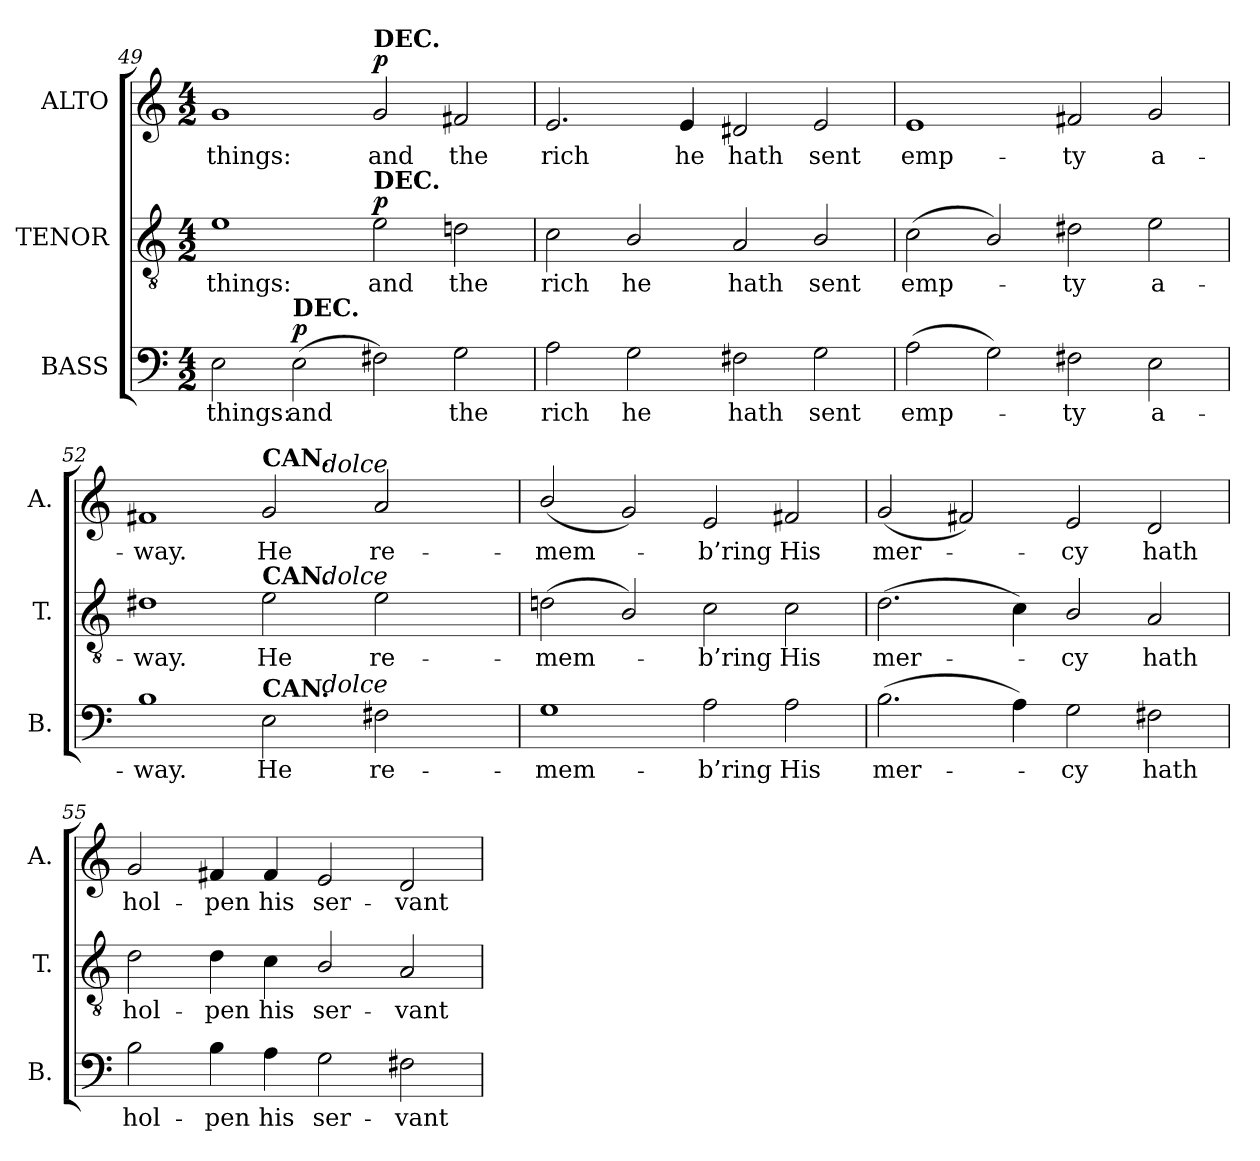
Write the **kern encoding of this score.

**kern	**text	**dynam	**kern	**text	**dynam	**kern	**text	**dynam
*part3	*part3	*part3	*part2	*part2	*part2	*part1	*part1	*part1
*staff3	*staff3	*staff3	*staff2	*staff2	*staff2	*staff1	*staff1	*staff1
*I"BASS	*	*	*I"TENOR	*	*	*I"ALTO	*	*
*I'B.	*	*	*I'T.	*	*	*I'A.	*	*
!!LO:PB:g=z
*clefF4	*	*	*clefGv2	*	*	*clefG2	*	*
*	*	*	*ITrd7c12	*	*	*	*	*
*k[]	*	*	*k[]	*	*	*k[]	*	*
*C:	*	*	*C:	*	*	*C:	*	*
*M4/2	*	*	*M4/2	*	*	*M4/2	*	*
=49	=49	=49	=49	=49	=49	=49	=49	=49
!	!LO:LY:b:color=#000000	!	!	!	!	!	!	!
!	!	!	!	!LO:LY:b:color=#000000	!	!	!	!
!	!	!	!	!	!	!	!LO:LY:b:color=#000000	!
2Ei\	things:	.	1Ei	things:	.	1gi	things:	.
!LO:TX:a:B:t=DEC.	!	!	!	!	!	!	!	!
!	!LO:LY:b:color=#000000	!	!	!	!	!	!	!
(2Ei\	and	p	.	.	.	.	.	.
!	!	!	!	!LO:LY:b:color=#000000	!	!	!	!
!	!	!	!	!	!	!LO:TX:a:B:t=DEC.	!	!
!	!	!	!LO:TX:a:B:t=DEC.	!	!	!	!	!
!	!	!	!	!	!	!	!LO:LY:b:color=#000000	!
2F#i\)	.	.	2Ei\	and	p	2gi/	and	p
!	!LO:LY:b:color=#000000	!	!	!	!	!	!	!
!	!	!	!	!LO:LY:b:color=#000000	!	!	!	!
!	!	!	!	!	!	!	!LO:LY:b:color=#000000	!
2Gi\	the	.	2Dni\	the	.	2f#i/	the	.
=50	=50	=50	=50	=50	=50	=50	=50	=50
!	!LO:LY:b:color=#000000	!	!	!	!	!	!	!
!	!	!	!	!LO:LY:b:color=#000000	!	!	!	!
!	!	!	!	!	!	!	!LO:LY:b:color=#000000	!
2Ai\	rich	.	2Ci\	rich	.	2.ei/	rich	.
!	!LO:LY:b:color=#000000	!	!	!	!	!	!	!
!	!	!	!	!LO:LY:b:color=#000000	!	!	!	!
2Gi\	he	.	2BBi/	he	.	.	.	.
!	!	!	!	!	!	!	!LO:LY:b:color=#000000	!
.	.	.	.	.	.	4ei/	he	.
!	!LO:LY:b:color=#000000	!	!	!	!	!	!	!
!	!	!	!	!LO:LY:b:color=#000000	!	!	!	!
!	!	!	!	!	!	!	!LO:LY:b:color=#000000	!
2F#i\	hath	.	2AAi/	hath	.	2d#Xi/	hath	.
!	!LO:LY:b:color=#000000	!	!	!	!	!	!	!
!	!	!	!	!LO:LY:b:color=#000000	!	!	!	!
!	!	!	!	!	!	!	!LO:LY:b:color=#000000	!
2Gi\	sent	.	2BBi/	sent	.	2ei/	sent	.
=51	=51	=51	=51	=51	=51	=51	=51	=51
!	!LO:LY:b:color=#000000	!	!	!	!	!	!	!
!	!	!	!	!LO:LY:b:color=#000000	!	!	!	!
!	!	!	!	!	!	!	!LO:LY:b:color=#000000	!
(2Ai\	emp-	.	(2Ci\	emp-	.	1ei	emp-	.
2Gi\)	.	.	2BBi/)	.	.	.	.	.
!	!LO:LY:b:color=#000000	!	!	!	!	!	!	!
!	!	!	!	!LO:LY:b:color=#000000	!	!	!	!
!	!	!	!	!	!	!	!LO:LY:b:color=#000000	!
2F#i\	-ty	.	2D#Xi\	-ty	.	2f#i/	-ty	.
!	!LO:LY:b:color=#000000	!	!	!	!	!	!	!
!	!	!	!	!LO:LY:b:color=#000000	!	!	!	!
!	!	!	!	!	!	!	!LO:LY:b:color=#000000	!
2Ei\	a-	.	2Ei\	a-	.	2gi/	a-	.
=52	=52	=52	=52	=52	=52	=52	=52	=52
!	!LO:LY:b:color=#000000	!	!	!	!	!	!	!
!	!	!	!	!LO:LY:b:color=#000000	!	!	!	!
!	!	!	!	!	!	!	!LO:LY:b:color=#000000	!
*^	*	*	*^	*	*	*^	*	*
1Bi	1ryy	-way.	.	1D#Xi	1ryy	-way.	.	1f#i	1ryy	-way.	.
!	!	!LO:LY:b:color=#000000	!	!	!	!	!	!	!	!	!
!	!	!	!	!	!	!LO:LY:b:color=#000000	!	!	!	!	!
!	!	!	!	!	!	!	!	!LO:TX:a:B:t=CAN.	!	!	!
!	!	!	!	!LO:TX:a:B:t=CAN.	!	!	!	!	!	!	!
!LO:TX:a:B:t=CAN.	!	!	!	!	!	!	!	!	!	!	!
!	!	!	!	!	!	!	!	!	!	!LO:LY:b:color=#000000	!
2Ei\	4ryy	He	.	2Ei\	4ryy	He	.	2gi/	4ryy	He	.
.	256..ryy	.	.	.	256..ryy	.	.	.	256..ryy	.	.
!	!	!	!	!	!	!	!	!	!LO:TX:a:i:t=dolce	!	!
!	!	!	!	!	!LO:TX:a:i:t=dolce	!	!	!	!	!	!
!	!LO:TX:a:i:t=dolce	!	!	!	!	!	!	!	!	!	!
.	2ryy	.	.	.	2ryy	.	.	.	2ryy	.	.
!	!	!LO:LY:b:color=#000000	!	!	!	!	!	!	!	!	!
!	!	!	!	!	!	!LO:LY:b:color=#000000	!	!	!	!	!
!	!	!	!	!	!	!	!	!	!	!LO:LY:b:color=#000000	!
2F#i\	.	re-	.	2Ei\	.	re-	.	2ai/	.	re-	.
.	8ryy	.	.	.	8ryy	.	.	.	8ryy	.	.
.	16ryy	.	.	.	16ryy	.	.	.	16ryy	.	.
.	32ryy	.	.	.	32ryy	.	.	.	32ryy	.	.
.	64ryy	.	.	.	64ryy	.	.	.	64ryy	.	.
.	128ryy	.	.	.	128ryy	.	.	.	128ryy	.	.
.	1024ryy	.	.	.	1024ryy	.	.	.	1024ryy	.	.
*v	*v	*	*	*	*	*	*	*v	*v	*	*
*	*	*	*v	*v	*	*	*	*	*
!!LO:LB:g=z
=53	=53	=53	=53	=53	=53	=53	=53	=53
*^	*	*	*^	*	*	*^	*	*
!	!	!LO:LY:b:color=#000000	!	!	!	!	!	!	!	!	!
*v	*v	*	*	*	*	*	*	*v	*v	*	*
*	*	*	*v	*v	*	*	*	*	*
*^	*	*	*^	*	*	*^	*	*
!	!	!	!	!	!	!LO:LY:b:color=#000000	!	!	!	!	!
*v	*v	*	*	*	*	*	*	*v	*v	*	*
*	*	*	*v	*v	*	*	*	*	*
*^	*	*	*^	*	*	*^	*	*
!	!	!	!	!	!	!	!	!	!	!LO:LY:b:color=#000000	!
*v	*v	*	*	*	*	*	*	*v	*v	*	*
*	*	*	*v	*v	*	*	*	*	*
1Gi	-mem-	.	(2Dni\	-mem-	.	(2bi/	-mem-	.
.	.	.	2BBi/)	.	.	2gi/)	.	.
!	!LO:LY:b:color=#000000	!	!	!	!	!	!	!
!	!	!	!	!LO:LY:b:color=#000000	!	!	!	!
!	!	!	!	!	!	!	!LO:LY:b:color=#000000	!
2Ai\	-b’ring	.	2Ci\	-b’ring	.	2ei/	-b’ring	.
!	!LO:LY:b:color=#000000	!	!	!	!	!	!	!
!	!	!	!	!LO:LY:b:color=#000000	!	!	!	!
!	!	!	!	!	!	!	!LO:LY:b:color=#000000	!
2Ai\	His	.	2Ci\	His	.	2f#i/	His	.
=54	=54	=54	=54	=54	=54	=54	=54	=54
!	!LO:LY:b:color=#000000	!	!	!	!	!	!	!
!	!	!	!	!LO:LY:b:color=#000000	!	!	!	!
!	!	!	!	!	!	!	!LO:LY:b:color=#000000	!
(2.Bi\	mer-	.	(2.Di\	mer-	.	(2gi/	mer-	.
.	.	.	.	.	.	2f#i/)	.	.
4Ai\)	.	.	4Ci\)	.	.	.	.	.
!	!LO:LY:b:color=#000000	!	!	!	!	!	!	!
!	!	!	!	!LO:LY:b:color=#000000	!	!	!	!
!	!	!	!	!	!	!	!LO:LY:b:color=#000000	!
2Gi\	-cy	.	2BBi/	-cy	.	2ei/	-cy	.
!	!LO:LY:b:color=#000000	!	!	!	!	!	!	!
!	!	!	!	!LO:LY:b:color=#000000	!	!	!	!
!	!	!	!	!	!	!	!LO:LY:b:color=#000000	!
2F#i\	hath	.	2AAi/	hath	.	2di/	hath	.
=55	=55	=55	=55	=55	=55	=55	=55	=55
!	!LO:LY:b:color=#000000	!	!	!	!	!	!	!
!	!	!	!	!LO:LY:b:color=#000000	!	!	!	!
!	!	!	!	!	!	!	!LO:LY:b:color=#000000	!
2Bi\	hol-	.	2Di\	hol-	.	2gi/	hol-	.
!	!LO:LY:b:color=#000000	!	!	!	!	!	!	!
!	!	!	!	!LO:LY:b:color=#000000	!	!	!	!
!	!	!	!	!	!	!	!LO:LY:b:color=#000000	!
4Bi\	-pen	.	4Di\	-pen	.	4f#i/	-pen	.
!	!LO:LY:b:color=#000000	!	!	!	!	!	!	!
!	!	!	!	!LO:LY:b:color=#000000	!	!	!	!
!	!	!	!	!	!	!	!LO:LY:b:color=#000000	!
4Ai\	his	.	4Ci\	his	.	4f#i/	his	.
!	!LO:LY:b:color=#000000	!	!	!	!	!	!	!
!	!	!	!	!LO:LY:b:color=#000000	!	!	!	!
!	!	!	!	!	!	!	!LO:LY:b:color=#000000	!
2Gi\	ser-	.	2BBi/	ser-	.	2ei/	ser-	.
!	!LO:LY:b:color=#000000	!	!	!	!	!	!	!
!	!	!	!	!LO:LY:b:color=#000000	!	!	!	!
!	!	!	!	!	!	!	!LO:LY:b:color=#000000	!
2F#i\	-vant	.	2AAi/	-vant	.	2di/	-vant	.
=	=	=	=	=	=	=	=	=
*-	*-	*-	*-	*-	*-	*-	*-	*-
